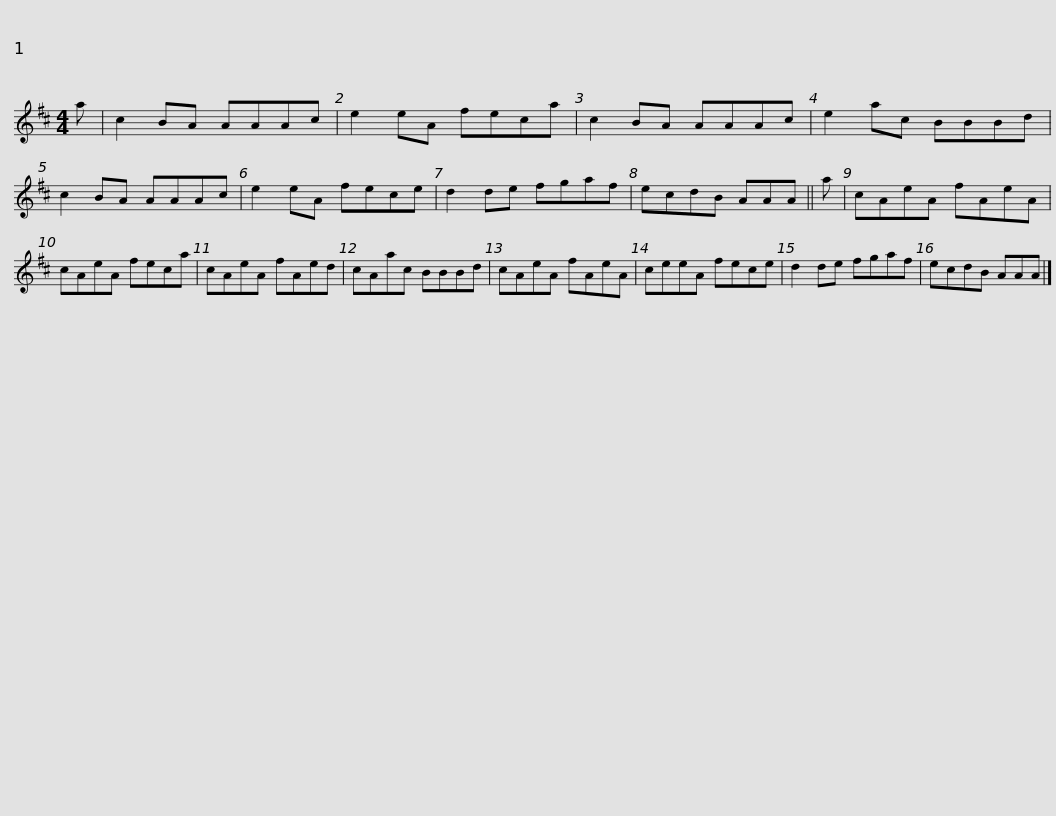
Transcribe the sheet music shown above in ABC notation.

X:1
L:1/8
M:4/4
I:linebreak $
K:D
V:1 treble
V:1
 a | c2 BA AAAc | e2 eA feca | c2 BA AAAc | e2 ac BBBd | %5
 c2 BA AAAc | e2 eA fece |$ d2 de fgaf | ecdB AAA || a | %10
 cAeA fAeA | cAeA feca | cAeA fAed |$ cAac BBBd | cAeA fAeA | %15
 ceeA fece | d2 de fgaf | ecdB AAA |] %18
